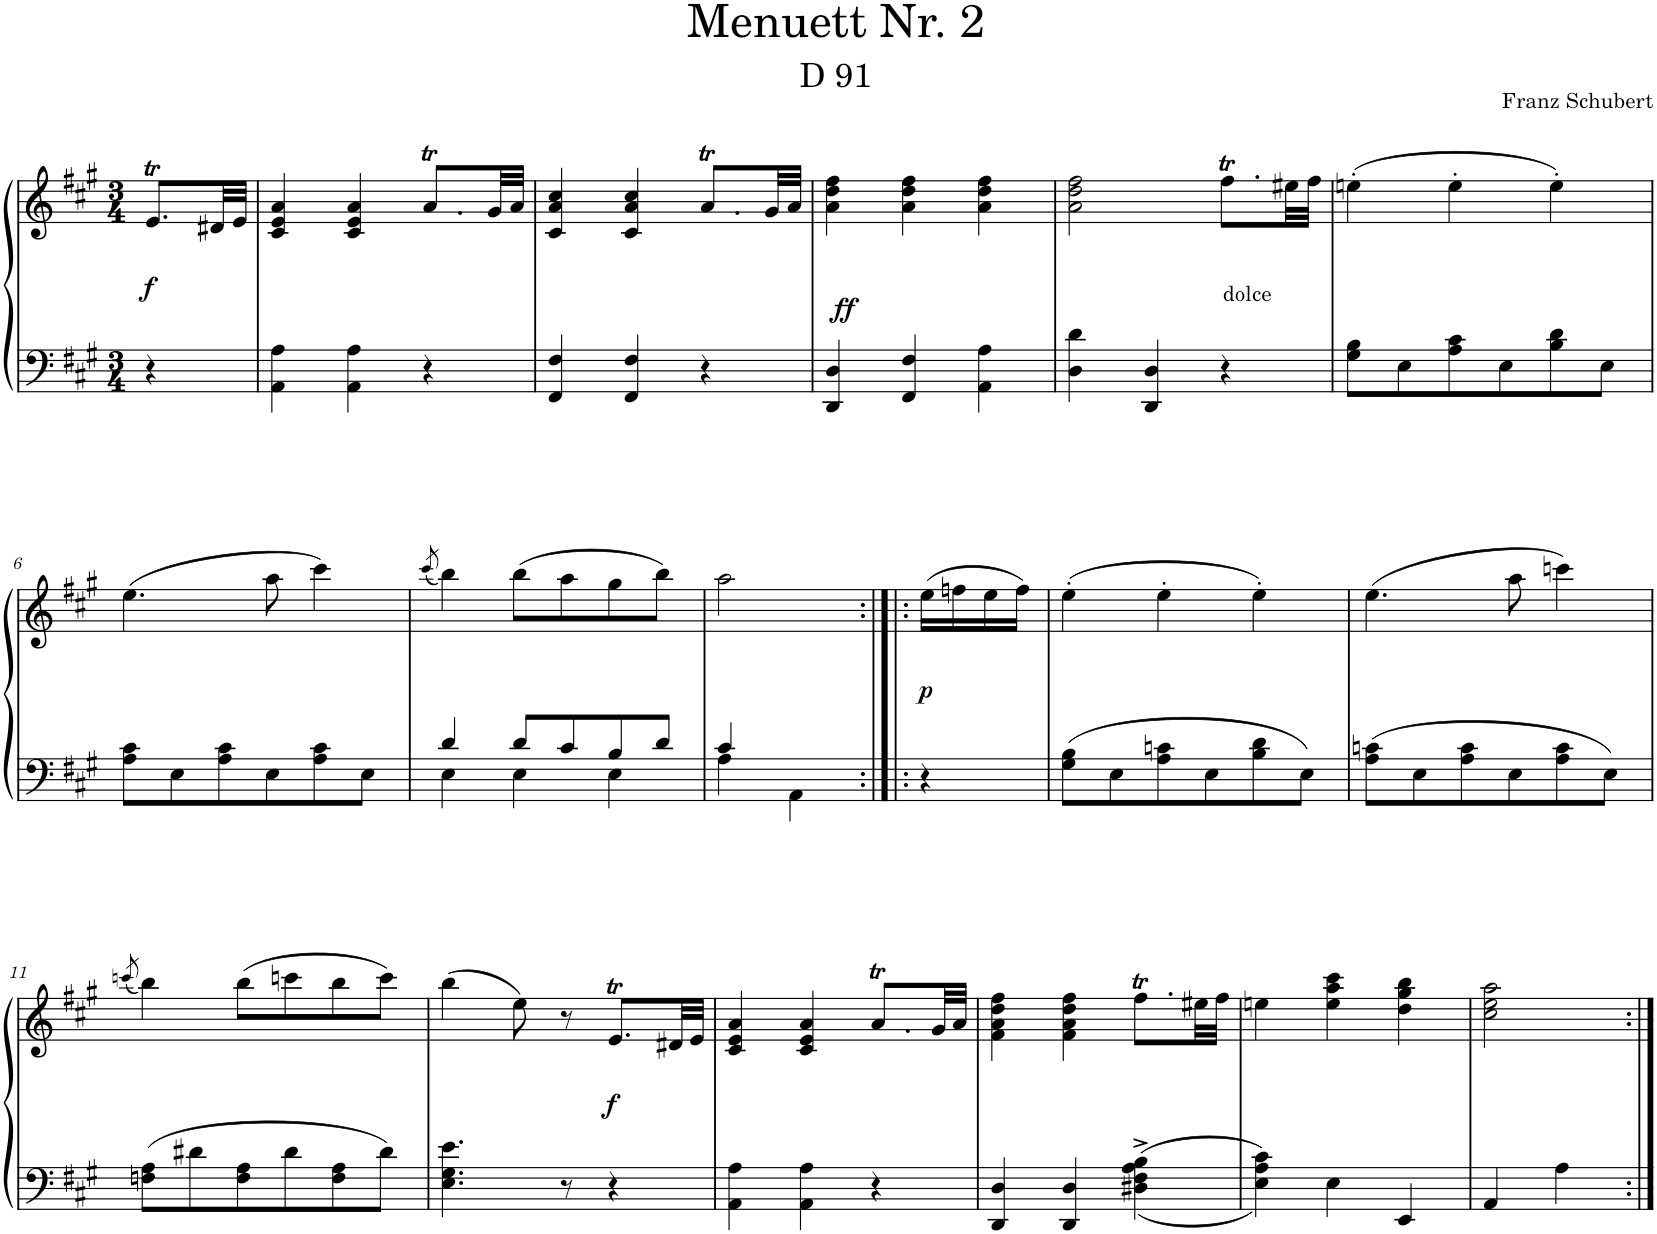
**kern	**kern	**dynam
*part1	*part1	*part1
*staff2	*staff1	*staff1/2
*I"Piano	*	*
*I'Pno.	*	*
*clefF4	*clefG2	*
*k[f#c#g#]	*k[f#c#g#]	*
*M3/4	*M3/4	*
=	=	=
!	!	!LO:DY:b
4r	8.eT/L	f
.	32d#X/LL	.
.	32e/JJJ	.
=1	=1	=1
4AA\ 4A\	4c#/ 4e/ 4a/	.
4AA\ 4A\	4c#/ 4e/ 4a/	.
4r	8.aT/L	.
.	32g#/LL	.
.	32a/JJJ	.
=2	=2	=2
4FF#/ 4F#/	4c#/ 4a/ 4cc#/	.
4FF#/ 4F#/	4c#/ 4a/ 4cc#/	.
4r	8.aT/L	.
.	32g#/LL	.
.	32a/JJJ	.
=3	=3	=3
!	!	!LO:DY:a=2
4DD/ 4D/	4a\ 4dd\ 4ff#\	ff
4FF#/ 4F#/	4a\ 4dd\ 4ff#\	.
4AA\ 4A\	4a\ 4dd\ 4ff#\	.
=4	=4	=4
4D\ 4d\	2a\ 2dd\ 2ff#\	.
4DD/ 4D/	.	.
!LO:TX:a:t=dolce	!	!
4r	8.ff#T\L	.
.	32ee#X\LL	.
.	32ff#\JJJ	.
=5	=5	=5
8G#\ 8B\L	(4een'\	.
8E\	.	.
8A\ 8c#\	4ee'\	.
8E\	.	.
8B\ 8d\	4ee'\)	.
8E\J	.	.
!!LO:LB:g=z
=6	=6	=6
8A\ 8c#\L	(4.ee\	.
8E\	.	.
8A\ 8c#\	.	.
8E\	8aa\	.
8A\ 8c#\	4ccc#\)	.
8E\J	.	.
=7	=7	=7
.	(8qccc#/	.
*^	*	*
4d/	4E\	4bb\)	.
8d/L	4E\	(8bb\L	.
8c#/	.	8aa\	.
8B/	4E\	8gg#\	.
8d/J	.	8bb\J)	.
=8	=8	=8	=8
4c#/	4A\	2aa\	.
4ryy	4AA\	.	.
=8X1:|!|:	=8X1:|!|:	=8X1:|!|:	=8X1:|!|:
!	!	!	!LO:DY:b
*v	*v	*	*
4r	(16ee\LL	p
.	16ffn\	.
.	16ee\	.
.	16ff\JJ)	.
=9	=9	=9
8G#\ 8B\L	(4ee'\	.
8E\	.	.
8A\ 8cn\	4ee'\	.
8E\	.	.
8B\ 8d\	4ee'\)	.
8E\J	.	.
=10	=10	=10
8A\ 8cn\L	(4.ee\	.
8E\	.	.
8A\ 8c\	.	.
8E\	8aa\	.
8A\ 8c\	4cccn\)	.
8E\J	.	.
!!LO:LB:g=z
=11	=11	=11
.	(8qcccn/	.
8Fn\ 8A\L	4bb\)	.
8d#X\	.	.
8F\ 8A\	(8bb\L	.
8d#\	8cccn\	.
8F\ 8A\	8bb\	.
8d#\J	8ccc\J)	.
=12	=12	=12
4.E\ 4.G#\ 4.e\	(4bb\	.
.	8ee\)	.
8r	8r	.
!	!	!LO:DY:b
4r	8.eT/L	f
.	32d#X/LL	.
.	32e/JJJ	.
=13	=13	=13
4AA\ 4A\	4c#/ 4e/ 4a/	.
4AA\ 4A\	4c#/ 4e/ 4a/	.
4r	8.aT/L	.
.	32g#/LL	.
.	32a/JJJ	.
=14	=14	=14
4DD/ 4D/	4f#\ 4a\ 4dd\ 4ff#\	.
4DD/ 4D/	4f#\ 4a\ 4dd\ 4ff#\	.
4D#X\^ 4F#\^ 4A\^ 4B\^	8.ff#T\L	.
.	32ee#X\LL	.
.	32ff#\JJJ	.
=15	=15	=15
4E\ 4A\ 4c#\	4een\	.
4E\	4ee\ 4aa\ 4ccc#\	.
4EE/	4dd\ 4gg#\ 4bb\	.
=16	=16	=16
4AA/	2cc#\ 2ee\ 2aa\	.
4A\	.	.
=:|!	=:|!	=:|!
*-	*-	*-
